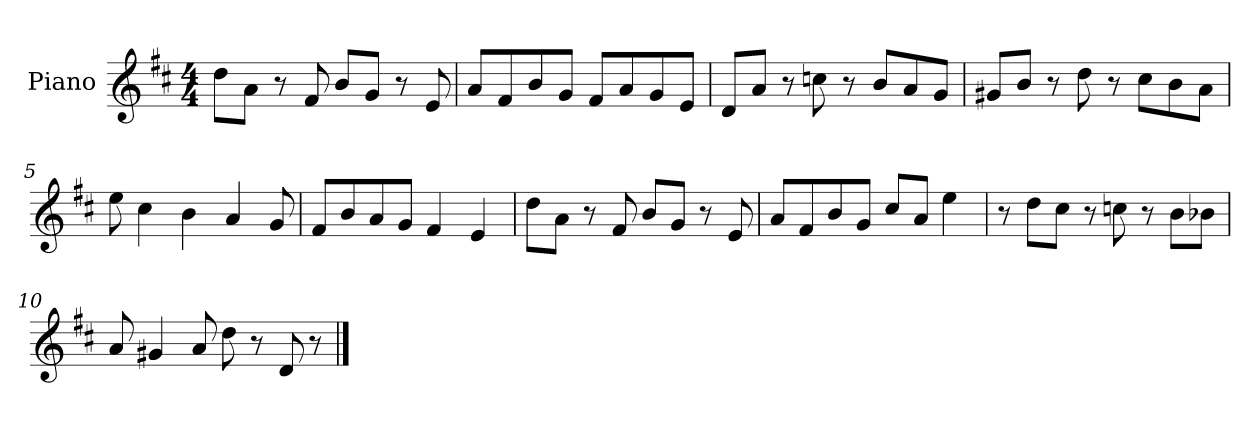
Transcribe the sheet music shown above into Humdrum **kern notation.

**kern
*part1
*staff1
*I"Piano
*I'Pno
*clefG2
*k[f#c#]
*D:
*M4/4
=1
8dd\L
8a\J
8r
8f#/
8b/L
8g/J
8r
8e/
=2
8a/L
8f#/
8b/
8g/J
8f#/L
8a/
8g/
8e/J
=3
8d/L
8a/J
8r
8ccn\
8r
8b/L
8a/
8g/J
=4
8g#X/L
8b/J
8r
8dd\
8r
8cc#\L
8b\
8a\J
=5
8ee\
4cc#\
4b\
4a/
8g/
=6
8f#/L
8b/
8a/
8g/J
4f#/
4e/
=7
8dd\L
8a\J
8r
8f#/
8b/L
8g/J
8r
8e/
=8
8a/L
8f#/
8b/
8g/J
8cc#/L
8a/J
4ee\
=9
8r
8dd\L
8cc#\J
8r
8ccn\
8r
8b\L
8b-X\J
=10
8a/
4g#X/
8a/
8dd\
8r
8d/
8r
==
*-
